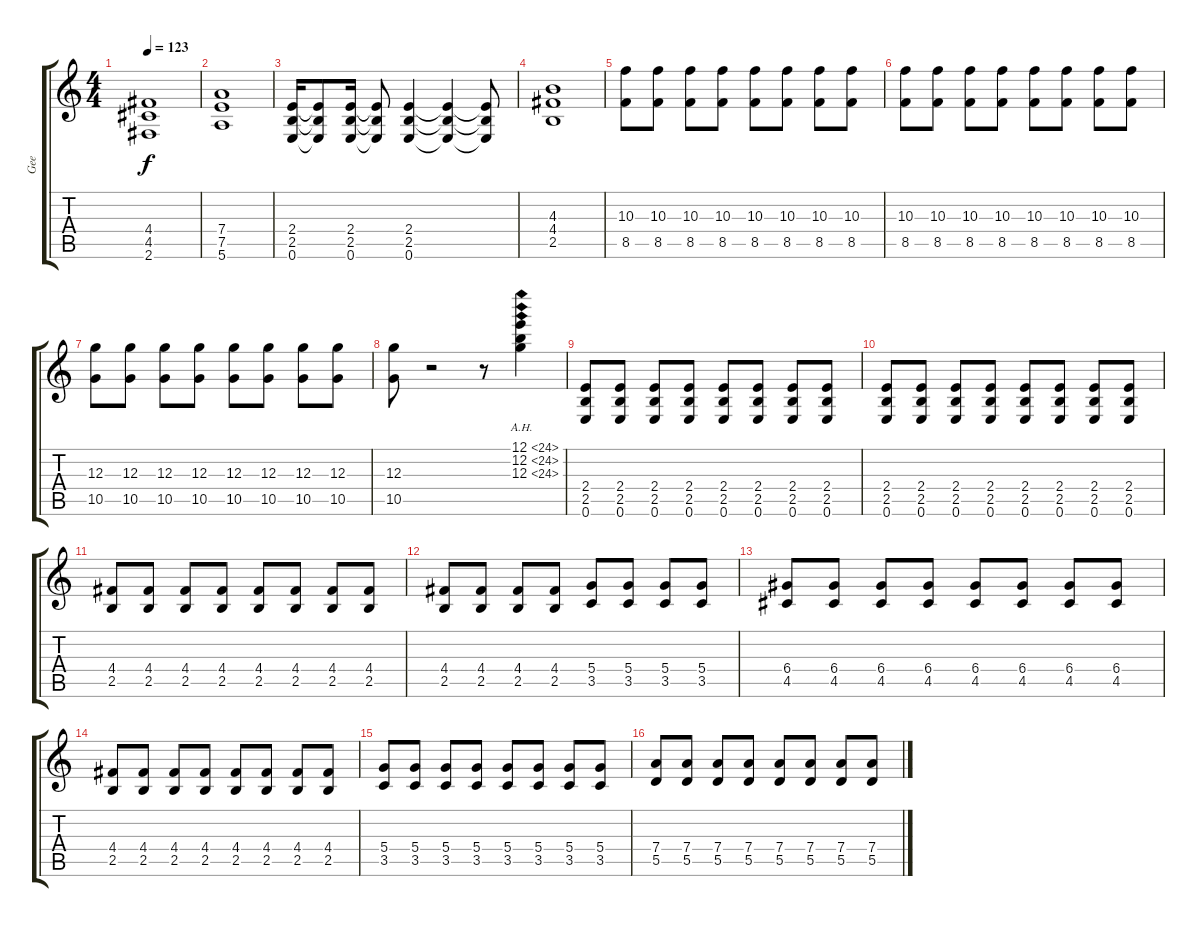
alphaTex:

\track ("Gee" "Gee") {instrument distortionguitar}
\staff {score tabs}
\tuning (E4 B3 G3 D3 A2 E2) {hide}
\ts (4 4)
\tempo 123
\clef g2
\ks c
(4.4 4.5 2.6).1{dy f} |
(7.4 7.5 5.6).1 |
(2.4 2.5 0.6).16 (2.4{t} 2.5{t} 0.6{t}).8 (2.4 2.5 0.6).16 (2.4{t} 2.5{t} 0.6{t}).8 (2.4 2.5 0.6).4 (2.4{t} 2.5{t} 0.6{t}).4 (2.4{t} 2.5{t} 0.6{t}).8 |
(4.3 4.4 2.5).1 |
(10.3 8.5).8 (10.3 8.5).8 (10.3 8.5).8 (10.3 8.5).8 (10.3 8.5).8 (10.3 8.5).8 (10.3 8.5).8 (10.3 8.5).8 |
(10.3 8.5).8 (10.3 8.5).8 (10.3 8.5).8 (10.3 8.5).8 (10.3 8.5).8 (10.3 8.5).8 (10.3 8.5).8 (10.3 8.5).8 |
(12.3 10.5).8 (12.3 10.5).8 (12.3 10.5).8 (12.3 10.5).8 (12.3 10.5).8 (12.3 10.5).8 (12.3 10.5).8 (12.3 10.5).8 |
(12.3 10.5).8 r.2 r.8 (12.1{ah 12} 12.2{ah 12} 12.3{ah 12}).4 |
(2.4 2.5 0.6).8 (2.4 2.5 0.6).8 (2.4 2.5 0.6).8 (2.4 2.5 0.6).8 (2.4 2.5 0.6).8 (2.4 2.5 0.6).8 (2.4 2.5 0.6).8 (2.4 2.5 0.6).8 |
(2.4 2.5 0.6).8 (2.4 2.5 0.6).8 (2.4 2.5 0.6).8 (2.4 2.5 0.6).8 (2.4 2.5 0.6).8 (2.4 2.5 0.6).8 (2.4 2.5 0.6).8 (2.4 2.5 0.6).8 |
(4.4 2.5).8 (4.4 2.5).8 (4.4 2.5).8 (4.4 2.5).8 (4.4 2.5).8 (4.4 2.5).8 (4.4 2.5).8 (4.4 2.5).8 |
(4.4 2.5).8 (4.4 2.5).8 (4.4 2.5).8 (4.4 2.5).8 (5.4 3.5).8 (5.4 3.5).8 (5.4 3.5).8 (5.4 3.5).8 |
(6.4 4.5).8 (6.4 4.5).8 (6.4 4.5).8 (6.4 4.5).8 (6.4 4.5).8 (6.4 4.5).8 (6.4 4.5).8 (6.4 4.5).8 |
(4.4 2.5).8 (4.4 2.5).8 (4.4 2.5).8 (4.4 2.5).8 (4.4 2.5).8 (4.4 2.5).8 (4.4 2.5).8 (4.4 2.5).8 |
(5.4 3.5).8 (5.4 3.5).8 (5.4 3.5).8 (5.4 3.5).8 (5.4 3.5).8 (5.4 3.5).8 (5.4 3.5).8 (5.4 3.5).8 |
(7.4 5.5).8 (7.4 5.5).8 (7.4 5.5).8 (7.4 5.5).8 (7.4 5.5).8 (7.4 5.5).8 (7.4 5.5).8 (7.4 5.5).8
